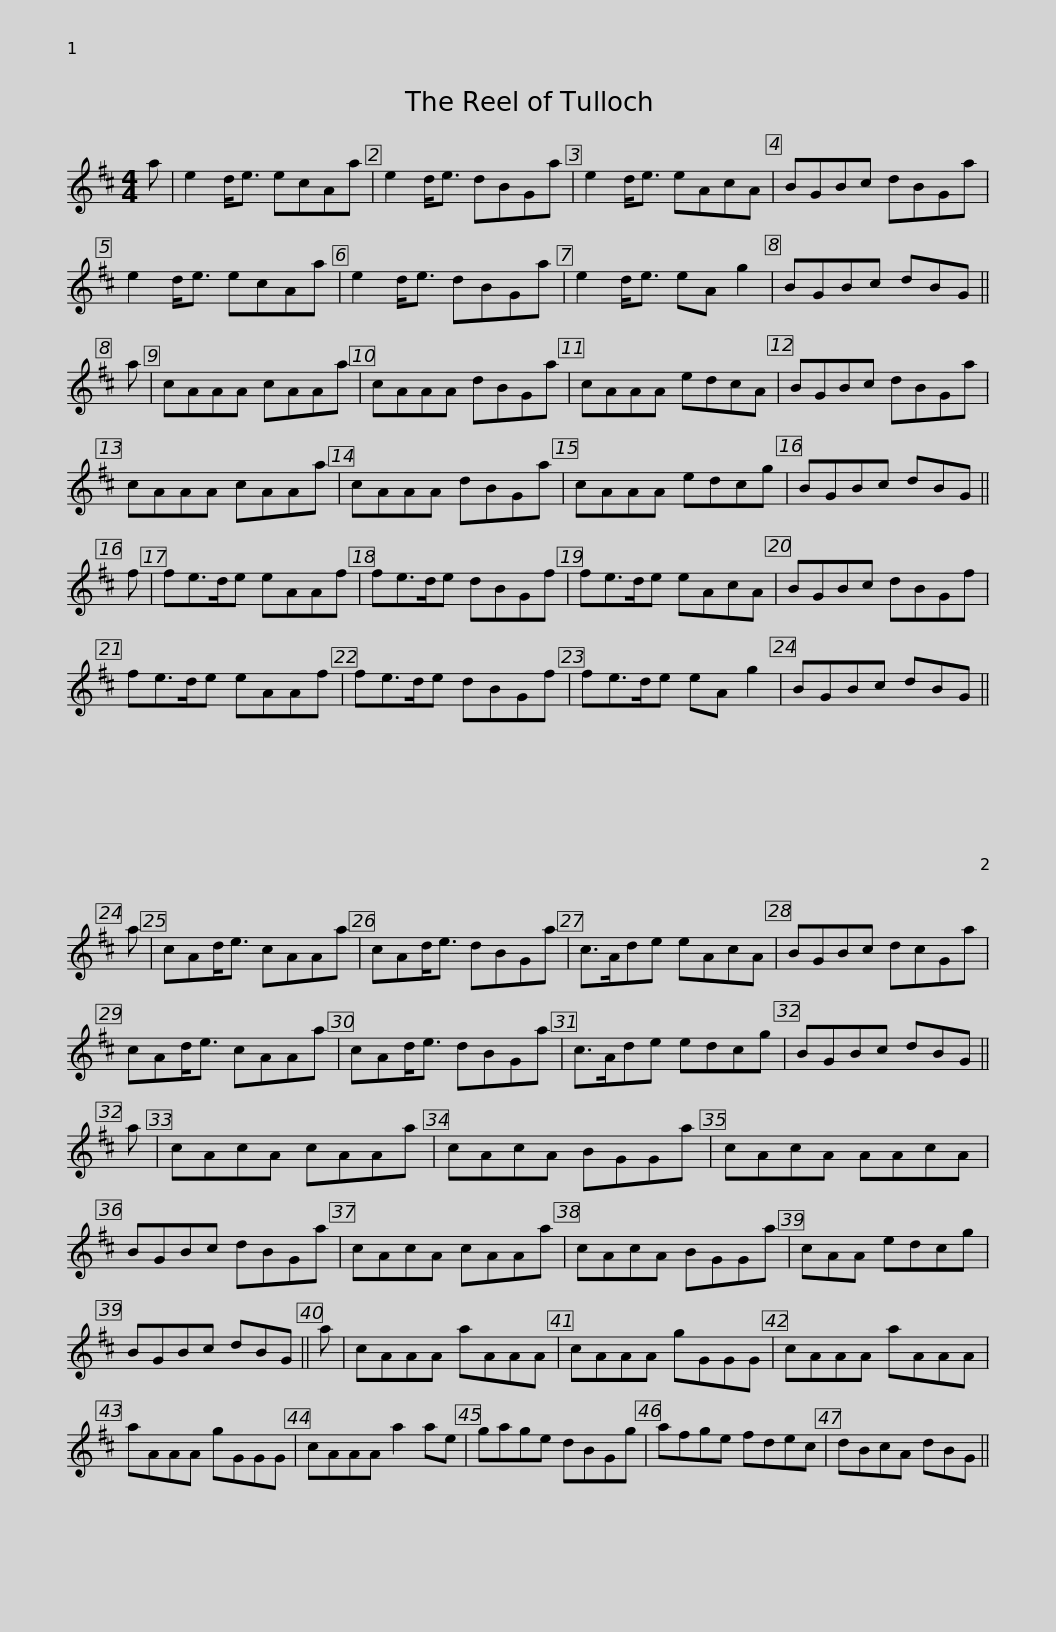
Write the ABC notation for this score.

X:1
L:1/8
M:4/4
I:linebreak $
K:D
V:1 treble
V:1
 a | e2 d<e ecAa | e2 d<e dBGa | e2 d<e eAcA | BGBc dBGa | %5
 e2 d<e ecAa |$ e2 d<e dBGa | e2 d<e eA g2 | BGBc dBG || a | %10
 cAAA cAAa | cAAA dBGa |$ cAAA edcA | BGBc dBGa | cAAA cAAa | %15
 cAAA dBGa | cAAA edcg |$ BGBc dBG || f | fe>de eAAf | %20
 fe>de dBGf | fe>de eAcA | BGBc dBGf |$ fe>de eAAf | fe>de dBGf | %25
 fe>de eA g2 | BGBc dBG || a | cAd<e cAAa |$ cAd<e dBGa | %30
 c>Ade eAcA | BGBc dcGa | cAd<e cAAa | cAd<e dBGa |$ c>Ade edcg | %35
 BGBc dBG || a | cAcA cAAa | cAcA BGGa | cAcA AAcA |$ %40
 BGBc dBGa | cAcA cAAa | cAcA BGGa | cAA edcg | BGBc dBG || %45
 a |$ cAAA aAAA | cAAA gGGG | cAAA aAAA | aAAA gGGG | %50
 cAAA a2 ae |$ gage dBGg | afge fdec | dBcA dBG || %54
